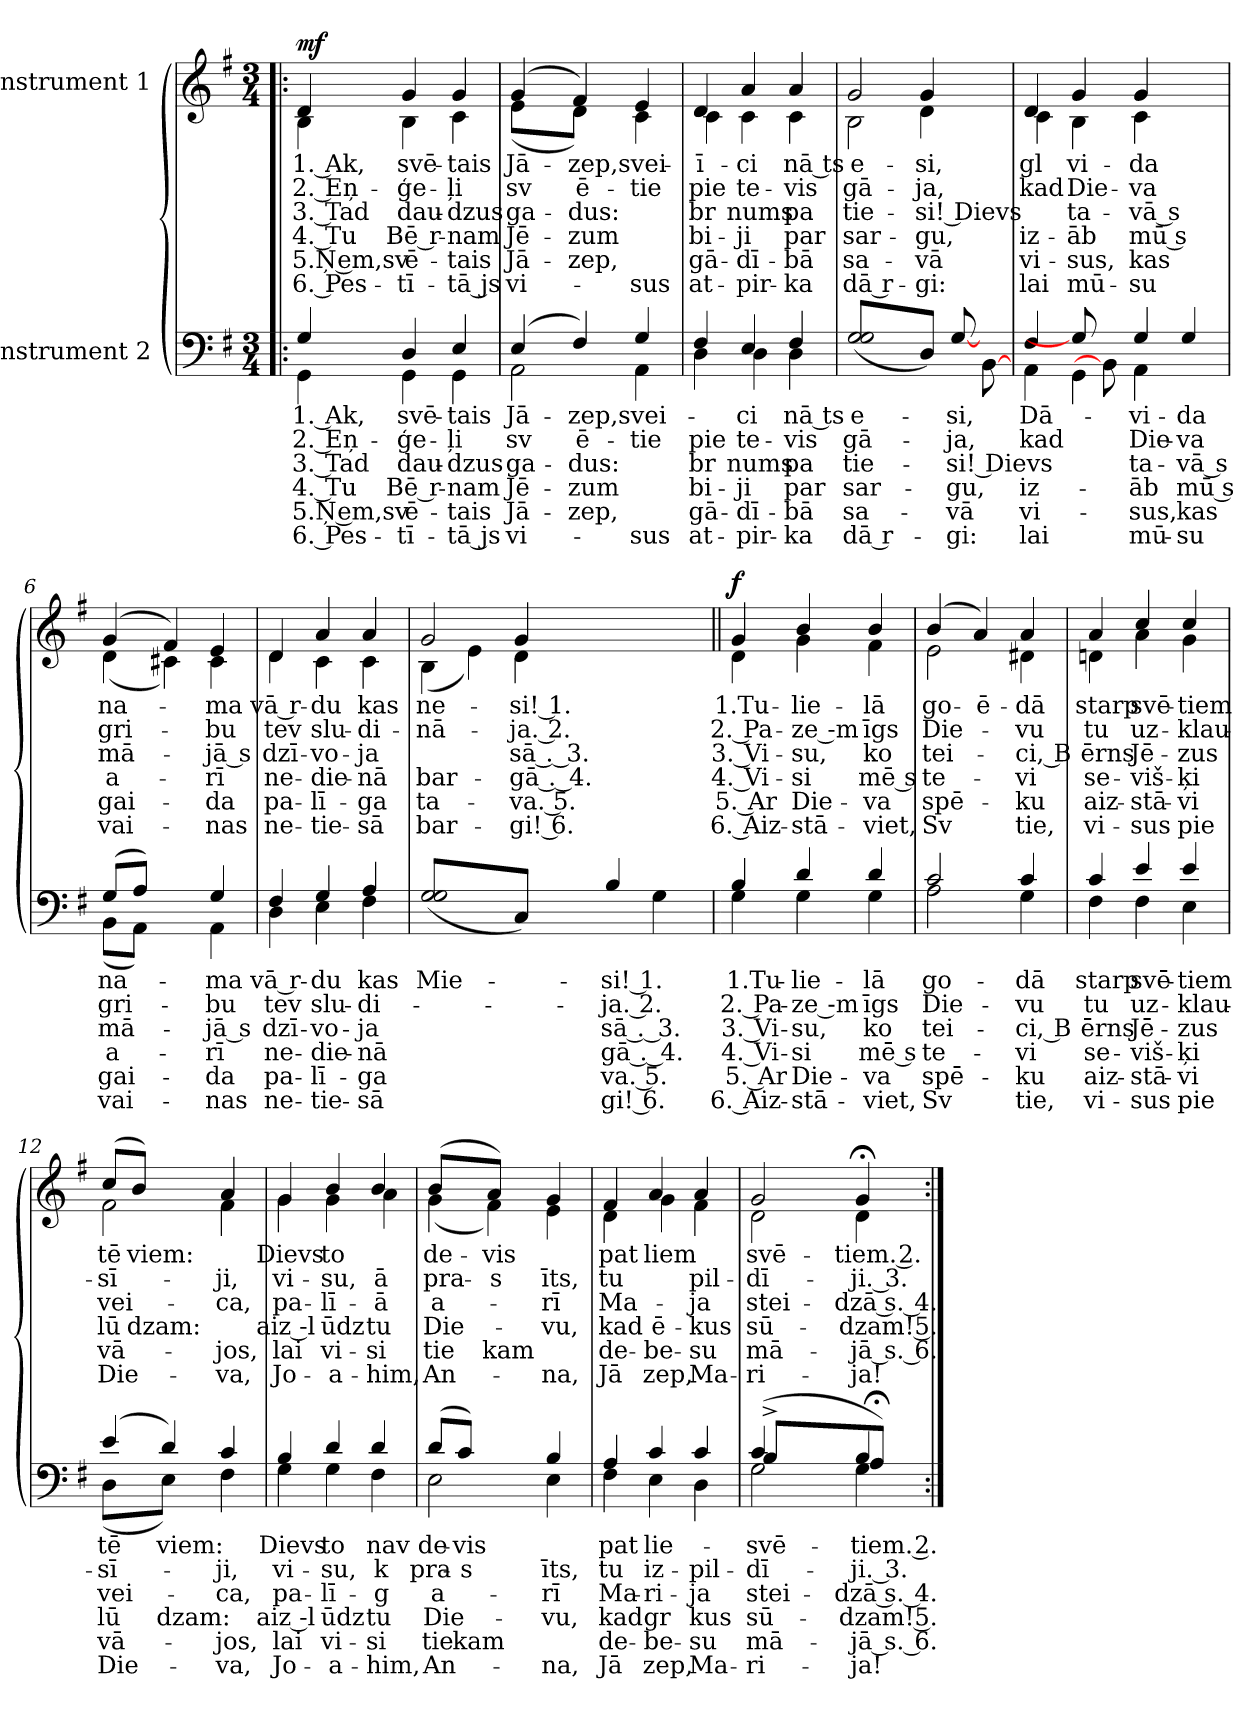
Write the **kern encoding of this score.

**kern	**text	**text	**text	**text	**text	**text	**kern	**text	**text	**text	**text	**text	**text	**dynam
*part2	*part2	*part2	*part2	*part2	*part2	*part2	*part1	*part1	*part1	*part1	*part1	*part1	*part1	*part1
*staff2	*staff2	*staff2	*staff2	*staff2	*staff2	*staff2	*staff1	*staff1	*staff1	*staff1	*staff1	*staff1	*staff1	*staff1
*I"Instrument 2	*	*	*	*	*	*	*I"Instrument 1	*	*	*	*	*	*	*
!!LO:PB:g=z
*stria5	*	*	*	*	*	*	*stria5	*	*	*	*	*	*	*
*clefF4	*	*	*	*	*	*	*clefG2	*	*	*	*	*	*	*
*k[f#]	*	*	*	*	*	*	*k[f#]	*	*	*	*	*	*	*
*G:	*	*	*	*	*	*	*G:	*	*	*	*	*	*	*
*M3/4	*	*	*	*	*	*	*M3/4	*	*	*	*	*	*	*
=1!|:	=1!|:	=1!|:	=1!|:	=1!|:	=1!|:	=1!|:	=1!|:	=1!|:	=1!|:	=1!|:	=1!|:	=1!|:	=1!|:	=1!|:
!	!	!	!	!	!	!	!LO:TX:a:B:t=Allegro moderato	!	!	!	!	!	!	!
!	!LO:LY:a:rj	!LO:LY:a:rj	!LO:LY:a:rj	!LO:LY:a:rj	!LO:LY:a:rj	!LO:LY:a:rj	!	!LO:LY:b:rj	!LO:LY:b:rj	!LO:LY:b:rj	!LO:LY:b:rj	!LO:LY:b:rj	!LO:LY:b:rj	!LO:DY:a
*^	*	*	*	*	*	*	*^	*	*	*	*	*	*	*
4G/	4GG\	1. Ak,	2. Eņ-	-3. Tad	4. Tu	5.Ņ em,sv	6. Pes-	4d/	4B\	1. Ak,	2. Eņ-	-3. Tad	4. Tu	5.Ņ em,sv	6. Pes-	mf
!	!	!LO:LY:a:rj	!LO:LY:a:rj	!LO:LY:a:cj	!LO:LY:a:rj	!LO:LY:a	!LO:LY:a:rj	!	!	!LO:LY:b:rj	!LO:LY:b:rj	!LO:LY:b:cj	!LO:LY:b:rj	!LO:LY:b	!LO:LY:b:rj	!
4D/	4GG\	-svē-	-ģe-	-dau-	-Bē r-	-ē-	-tī-	4g/	4B\	-svē-	-ģe-	-dau-	-Bē r-	-ē-	-tī-	.
!	!	!LO:LY:a:cj	!LO:LY:a:rj	!LO:LY:a:rj	!LO:LY:a:rj	!LO:LY:a:cj	!LO:LY:a:rj	!	!	!LO:LY:b:cj	!LO:LY:b:rj	!LO:LY:b:rj	!LO:LY:b:rj	!LO:LY:b:cj	!LO:LY:b:rj	!
4E/	4GG\	-tais	ļi	dzus	nam	tais	tā js	4g/	4c\	-tais	ļi	dzus	nam	tais	tā js	.
=2	=2	=2	=2	=2	=2	=2	=2	=2	=2	=2	=2	=2	=2	=2	=2	=2
!	!	!LO:LY:a:cj	!LO:LY:a:cj	!LO:LY:a:cj	!LO:LY:a:rj	!LO:LY:a:cj	!LO:LY:a:cj	!	!	!LO:LY:b:cj	!LO:LY:b:cj	!LO:LY:b:cj	!LO:LY:b:rj	!LO:LY:b:cj	!LO:LY:b:cj	!
(>4E/	2AA\	Jā-	-sv	ga-	-Jē-	-Jā-	-vi-	(>4g/	(<8e\L	Jā-	-sv	ga-	-Jē-	-Jā-	-vi-	.
.	.	.	.	.	.	.	.	.	8ryy	.	.	.	.	.	.	.
!	!	!LO:LY:a	!LO:LY:a:rj	!LO:LY:a	!LO:LY:a	!LO:LY:a	!	!	!	!LO:LY:b	!LO:LY:b:rj	!LO:LY:b	!LO:LY:b	!LO:LY:b	!	!
4F#/)	.	-zep,svei-	-ē-	-dus:	zum	zep,	.	4f#/)	8d\J)	-zep,svei-	-ē-	-dus:	zum	zep,	.	.
.	.	.	.	.	.	.	.	.	8ryy	.	.	.	.	.	.	.
!	!	!	!LO:LY:a:cj	!	!	!	!LO:LY:a:cj	!	!	!	!LO:LY:b:cj	!	!	!	!LO:LY:b:cj	!
4G/	4AA\	.	tie	.	.	.	sus	4e/	4c\	.	tie	.	.	.	sus	.
=3	=3	=3	=3	=3	=3	=3	=3	=3	=3	=3	=3	=3	=3	=3	=3	=3
!	!	!	!LO:LY:a:cj	!LO:LY:a:cj	!LO:LY:a:cj	!LO:LY:a:rj	!LO:LY:a:cj	!	!	!	!LO:LY:b:cj	!LO:LY:b:cj	!LO:LY:b:cj	!LO:LY:b:rj	!LO:LY:b:cj	!
!	!	!	!	!	!	!	!	!	!	!LO:LY:b:rj	!	!	!	!	!	!
4F#/	4D\	.	pie	br	bi-	-gā-	-at-	4d/	4c\	-ī-	pie	br	bi-	-gā-	-at-	.
!	!	!LO:LY:a:cj	!LO:LY:a:cj	!LO:LY:a:rj	!LO:LY:a:rj	!LO:LY:a:rj	!LO:LY:a:cj	!	!	!LO:LY:b:cj	!LO:LY:b:cj	!LO:LY:b:rj	!LO:LY:b:rj	!LO:LY:b:rj	!LO:LY:b:cj	!
4E/	4D\	-ci	te-	-nums	ji	dī-	-pir-	4a/	4c\	-ci	te-	-nums	ji	dī-	-pir-	.
!	!	!LO:LY:a:rj	!LO:LY:a:cj	!LO:LY:a:cj	!LO:LY:a:cj	!LO:LY:a:rj	!LO:LY:a:cj	!	!	!LO:LY:b:rj	!LO:LY:b:cj	!LO:LY:b:cj	!LO:LY:b:cj	!LO:LY:b:rj	!LO:LY:b:cj	!
4F#/	4D\	-nā ts	vis	pa	par	bā	ka	4a/	4c\	-nā ts	vis	pa	par	bā	ka	.
=4	=4	=4	=4	=4	=4	=4	=4	=4	=4	=4	=4	=4	=4	=4	=4	=4
!	!	!LO:LY:a:rj	!LO:LY:a:rj	!LO:LY:a:rj	!LO:LY:a:cj	!LO:LY:a:cj	!LO:LY:a:rj	!	!	!LO:LY:b:rj	!LO:LY:b:rj	!LO:LY:b:rj	!LO:LY:b:cj	!LO:LY:b:cj	!LO:LY:b:rj	!
*v	*v	*	*	*	*	*	*	*	*	*	*	*	*	*	*	*
(<2G/ 2G\	e-	-gā-	-tie-	-sar-	-sa-	-dā r-	2g/	2B\	e-	-gā-	-tie-	-sar-	-sa-	-dā r-	.
!	!	!	!	!	!	!	!	!	!LO:LY:b:cj	!LO:LY:b:cj	!LO:LY:b:rj	!LO:LY:b:cj	!LO:LY:b:rj	!LO:LY:b:cj	!
8D\J)	.	.	.	.	.	.	4g/	4d\	-si,	ja,	si! Dievs	gu,	vā	gi:	.
!	!LO:LY:a:cj	!LO:LY:a:cj	!LO:LY:a:rj	!LO:LY:a:cj	!LO:LY:a:rj	!LO:LY:a:cj	!	!	!	!	!	!	!	!	!
[8G/	-si,	ja,	si! Dievs	gu,	vā	gi:	.	.	.	.	.	.	.	.	.
[8BB\	.	.	.	.	.	.	8ryy	8ryy	.	.	.	.	.	.	.
=5	=5	=5	=5	=5	=5	=5	=5	=5	=5	=5	=5	=5	=5	=5	=5
!	!LO:LY:a:rj	!LO:LY:a:cj	!	!LO:LY:a:cj	!LO:LY:a:cj	!LO:LY:a:cj	!	!	!LO:LY:b:rj	!LO:LY:b:cj	!	!LO:LY:b:cj	!LO:LY:b:cj	!LO:LY:b:cj	!
*^	*	*	*	*	*	*	*	*	*	*	*	*	*	*	*
!	!	!	!	!	!	!	!	!	!	!LO:LY:b	!	!	!	!	!	!
4F#/	4AA\	Dā-	-kad	.	iz-	-vi-	-lai	4d/	4c\	gl	-kad	.	iz-	-vi-	-lai	.
!	!	!	!	!	!	!	!	!	!	!LO:LY:b:cj	!LO:LY:b:cj	!LO:LY:b:cj	!LO:LY:b:cj	!LO:LY:b:cj	!LO:LY:b:rj	!
8G/]	4GG\	.	.	.	.	.	.	4g/	4B\	vi-	-Die-	-ta-	-āb	sus,	mū-	.
8BB\]	.	.	.	.	.	.	.	.	.	.	.	.	.	.	.	.
!	!	!LO:LY:a:cj	!LO:LY:a:cj	!LO:LY:a:cj	!LO:LY:a:cj	!LO:LY:a:cj	!LO:LY:a:rj	!	!	!LO:LY:b:cj	!LO:LY:b:cj	!LO:LY:b:rj	!LO:LY:b:rj	!LO:LY:b:cj	!LO:LY:b:cj	!
4G/	4AA\	vi-	-Die-	-ta-	-āb	sus,	mū-	4g/	4c\	-da	va	vā s	mū s	kas	su	.
!	!	!LO:LY:a:cj	!LO:LY:a:cj	!LO:LY:a:rj	!LO:LY:a:rj	!LO:LY:a:cj	!LO:LY:a:cj	!	!	!	!	!	!	!	!	!
4G/	4ryy	-da	va	vā s	mū s	kas	su	4ryy	4ryy	.	.	.	.	.	.	.
=6	=6	=6	=6	=6	=6	=6	=6	=6	=6	=6	=6	=6	=6	=6	=6	=6
!	!	!LO:LY:a:cj	!LO:LY:a:cj	!LO:LY:a:rj	!LO:LY:a:rj	!LO:LY:a:cj	!LO:LY:a:cj	!	!	!LO:LY:b:cj	!LO:LY:b:cj	!LO:LY:b:rj	!LO:LY:b:rj	!LO:LY:b:cj	!LO:LY:b:cj	!
(>8G/L	(<8BB\L	na-	-gri-	-mā-	-a-	-gai-	-vai-	(>4g/	(<4d\	na-	-gri-	-mā-	-a-	-gai-	-vai-	.
8A/J)	8AA\J)	.	.	.	.	.	.	.	.	.	.	.	.	.	.	.
4ryy	4ryy	.	.	.	.	.	.	4f#/)	4c#X\)	.	.	.	.	.	.	.
!	!	!LO:LY:a:cj	!LO:LY:a:cj	!LO:LY:a:rj	!LO:LY:a:rj	!LO:LY:a:cj	!LO:LY:a:cj	!	!	!LO:LY:b:cj	!LO:LY:b:cj	!LO:LY:b:rj	!LO:LY:b:rj	!LO:LY:b:cj	!LO:LY:b:cj	!
4G/	4AA\	-ma	bu	jā s	rī	da	nas	4e/	4c#\	-ma	bu	jā s	rī	da	nas	.
=7	=7	=7	=7	=7	=7	=7	=7	=7	=7	=7	=7	=7	=7	=7	=7	=7
!	!	!LO:LY:a:rj	!LO:LY:a:cj	!LO:LY:a:rj	!LO:LY:a:cj	!LO:LY:a:cj	!LO:LY:a:cj	!	!	!LO:LY:b:rj	!LO:LY:b:cj	!LO:LY:b:rj	!LO:LY:b:cj	!LO:LY:b:cj	!LO:LY:b:cj	!
4F#/	4D\	vā r-	-tev	dzī-	-ne-	-pa-	-ne-	4d/	4d\	vā r-	-tev	dzī-	-ne-	-pa-	-ne-	.
!	!	!LO:LY:a:cj	!LO:LY:a:cj	!LO:LY:a:cj	!LO:LY:a:cj	!LO:LY:a:rj	!LO:LY:a:cj	!	!	!LO:LY:b:cj	!LO:LY:b:cj	!LO:LY:b:cj	!LO:LY:b:cj	!LO:LY:b:rj	!LO:LY:b:cj	!
4G/	4E\	-du	slu-	-vo-	-die-	-lī-	-tie-	4a/	4c\	-du	slu-	-vo-	-die-	-lī-	-tie-	.
!	!	!LO:LY:a:cj	!LO:LY:a:cj	!LO:LY:a:cj	!LO:LY:a:rj	!LO:LY:a:cj	!LO:LY:a:rj	!	!	!LO:LY:b:cj	!LO:LY:b:cj	!LO:LY:b:cj	!LO:LY:b:rj	!LO:LY:b:cj	!LO:LY:b:rj	!
4A/	4F#\	-kas	di-	-ja	nā	ga	sā	4a/	4c\	-kas	di-	-ja	nā	ga	sā	.
=8	=8	=8	=8	=8	=8	=8	=8	=8	=8	=8	=8	=8	=8	=8	=8	=8
!	!	!LO:LY:a:cj	!	!	!	!	!	!	!	!LO:LY:b:cj	!	!	!	!	!	!
!	!	!	!	!	!	!	!	!	!	!LO:LY:b	!LO:LY:b	!	!LO:LY:b	!LO:LY:b	!LO:LY:b	!
*v	*v	*	*	*	*	*	*	*	*	*	*	*	*	*	*	*
(<2G/ 2G\	Mie-	.	.	.	.	.	2g/	(<4B\	-ne-	-nā-	.	-bar-	-ta-	-bar-	.
.	.	.	.	.	.	.	.	4e\)	.	.	.	.	.	.	.
!	!	!	!	!	!	!	!	!	!LO:LY:b:cj	!LO:LY:b:cj	!LO:LY:b:rj	!LO:LY:b:rj	!LO:LY:b:cj	!LO:LY:b:cj	!
8C\J)	.	.	.	.	.	.	4g/	4d\	-si! 1.	ja. 2.	sā . 3.	gā . 4.	va. 5.	gi! 6.	.
4ryy	.	.	.	.	.	.	.	.	.	.	.	.	.	.	.
.	.	.	.	.	.	.	2ryy	2ryy	.	.	.	.	.	.	.
!	!LO:LY:a:cj	!LO:LY:a:cj	!LO:LY:a:rj	!LO:LY:a:rj	!LO:LY:a:cj	!LO:LY:a:cj	!	!	!	!	!	!	!	!	!
4B/	-si! 1.	ja. 2.	sā . 3.	gā . 4.	va. 5.	gi! 6.	.	.	.	.	.	.	.	.	.
4G\	.	.	.	.	.	.	.	.	.	.	.	.	.	.	.
.	.	.	.	.	.	.	8ryy	8ryy	.	.	.	.	.	.	.
!!LO:LB:g=z	!!
=9	=9||	=9||	=9||	=9||	=9||	=9||	=9||	=9||	=9||	=9||	=9||	=9||	=9||	=9||	=9||
!	!LO:LY:a:rj	!LO:LY:a:rj	!LO:LY:a:rj	!LO:LY:a:rj	!LO:LY:a:rj	!LO:LY:a:rj	!	!	!LO:LY:b:rj	!LO:LY:b:rj	!LO:LY:b:rj	!LO:LY:b:rj	!LO:LY:b:rj	!LO:LY:b:rj	!LO:DY:a
*^	*	*	*	*	*	*	*	*	*	*	*	*	*	*	*
4B/	4G\	1.Tu-	-2. Pa-	-3. Vi-	-4. Vi-	-5. Ar	6. Aiz-	4g/	4d\	1.Tu-	-2. Pa-	-3. Vi-	-4. Vi-	-5. Ar	6. Aiz-	f
!	!	!LO:LY:a:rj	!LO:LY:a:rj	!LO:LY:a:cj	!LO:LY:a:cj	!LO:LY:a:cj	!LO:LY:a:rj	!	!	!LO:LY:b:rj	!LO:LY:b:rj	!LO:LY:b:cj	!LO:LY:b:cj	!LO:LY:b:cj	!LO:LY:b:rj	!
4d/	4G\	-lie-	-ze -m	su,	si	Die-	-stā-	4b/	4g\	-lie-	-ze -m	su,	si	Die-	-stā-	.
!	!	!LO:LY:a:rj	!LO:LY:a:rj	!LO:LY:a:cj	!LO:LY:a:rj	!LO:LY:a:cj	!LO:LY:a:cj	!	!	!LO:LY:b:rj	!LO:LY:b:rj	!LO:LY:b:cj	!LO:LY:b:rj	!LO:LY:b:cj	!LO:LY:b:cj	!
4d/	4G\	-lā	īgs	ko	mē s	va	viet,	4b/	4f#\	-lā	īgs	ko	mē s	va	viet,	.
=10	=10	=10	=10	=10	=10	=10	=10	=10	=10	=10	=10	=10	=10	=10	=10	=10
!	!	!LO:LY:a:cj	!LO:LY:a:cj	!LO:LY:a:cj	!LO:LY:a:cj	!LO:LY:a:rj	!LO:LY:a:cj	!	!	!LO:LY:b:cj	!LO:LY:b:cj	!LO:LY:b:cj	!LO:LY:b:cj	!LO:LY:b:rj	!LO:LY:b:cj	!
2c/	2A\	go-	-Die-	-tei-	-te-	-spē-	-Sv	(>4b/	2e\	go-	-Die-	-tei-	-te-	-spē-	-Sv	.
!	!	!	!	!	!	!	!	!	!	!LO:LY:b:rj	!	!	!	!	!	!
.	.	.	.	.	.	.	.	4a/)	.	ē-	.	.	.	.	.	.
!	!	!LO:LY:a:rj	!LO:LY:a:cj	!LO:LY:a:cj	!LO:LY:a:cj	!LO:LY:a:cj	!LO:LY:a:cj	!	!	!LO:LY:b:rj	!LO:LY:b:cj	!LO:LY:b:cj	!LO:LY:b:cj	!LO:LY:b:cj	!LO:LY:b:cj	!
4c/	4G\	dā	vu	ci, B	vi	ku	tie,	4a/	4d#X\	-dā	vu	ci, B	vi	ku	tie,	.
=11	=11	=11	=11	=11	=11	=11	=11	=11	=11	=11	=11	=11	=11	=11	=11	=11
!	!	!LO:LY:a:cj	!LO:LY:a:cj	!LO:LY:a:rj	!LO:LY:a:cj	!LO:LY:a:cj	!LO:LY:a:cj	!	!	!LO:LY:b:cj	!LO:LY:b:cj	!LO:LY:b:rj	!LO:LY:b:cj	!LO:LY:b:cj	!LO:LY:b:cj	!
4c/	4F#\	starp	tu	ērns	se-	-aiz-	-vi-	4a/	4dn\	starp	tu	ērns	se-	-aiz-	-vi-	.
!	!	!LO:LY:a:rj	!LO:LY:a:cj	!LO:LY:a:rj	!LO:LY:a:cj	!LO:LY:a:rj	!LO:LY:a:cj	!	!	!LO:LY:b:rj	!LO:LY:b:cj	!LO:LY:b:rj	!LO:LY:b:cj	!LO:LY:b:rj	!LO:LY:b:cj	!
4e/	4F#\	-svē-	-uz-	-Jē-	-viš-	-stā-	-sus	4cc/	4a\	-svē-	-uz-	-Jē-	-viš-	-stā-	-sus	.
!	!	!LO:LY:a:rj	!LO:LY:a:rj	!LO:LY:a:cj	!LO:LY:a:rj	!LO:LY:a:cj	!LO:LY:a:cj	!	!	!LO:LY:b:rj	!LO:LY:b:rj	!LO:LY:b:cj	!LO:LY:b:rj	!LO:LY:b:cj	!LO:LY:b:cj	!
4e/	4E\	tiem	klau-	-zus	ķi	vi	pie	4cc/	4g\	tiem	klau-	-zus	ķi	vi	pie	.
=12	=12	=12	=12	=12	=12	=12	=12	=12	=12	=12	=12	=12	=12	=12	=12	=12
!	!	!LO:LY:a:rj	!LO:LY:a:rj	!LO:LY:a:cj	!LO:LY:a:rj	!LO:LY:a:rj	!LO:LY:a:cj	!	!	!LO:LY:b:rj	!LO:LY:b:rj	!LO:LY:b:cj	!LO:LY:b:rj	!LO:LY:b:rj	!LO:LY:b:cj	!
(>4e/	(<8D\L	tē	sī-	-vei-	-lū	vā-	-Die-	(>8cc/L	2f#\	tē	sī-	-vei-	-lū	vā-	-Die-	.
!	!	!	!	!	!	!	!	!	!	!LO:LY:b	!	!	!LO:LY:b	!	!	!
.	8ryy	.	.	.	.	.	.	8b/J)	.	-viem:	.	.	dzam:	.	.	.
!	!	!LO:LY:a	!	!	!LO:LY:a	!	!	!	!	!	!	!	!	!	!	!
4d/)	8E\J)	-viem:	.	.	dzam:	.	.	4ryy	.	.	.	.	.	.	.	.
.	8ryy	.	.	.	.	.	.	.	.	.	.	.	.	.	.	.
!	!	!	!LO:LY:a:rj	!LO:LY:a:cj	!	!LO:LY:a:cj	!LO:LY:a:cj	!	!	!	!LO:LY:b:rj	!LO:LY:b:cj	!	!LO:LY:b:cj	!LO:LY:b:cj	!
4c/	4F#\	.	ji,	ca,	.	jos,	va,	4a/	4f#\	.	ji,	ca,	.	jos,	va,	.
=13	=13	=13	=13	=13	=13	=13	=13	=13	=13	=13	=13	=13	=13	=13	=13	=13
!	!	!LO:LY:a:cj	!LO:LY:a:cj	!LO:LY:a:cj	!LO:LY:a:cj	!LO:LY:a:cj	!LO:LY:a:cj	!	!	!LO:LY:b:cj	!LO:LY:b:cj	!LO:LY:b:cj	!LO:LY:b:cj	!LO:LY:b:cj	!LO:LY:b:cj	!
4B/	4G\	Dievs	vi-	-pa-	-aiz -l	lai	Jo-	4g/	4g\	Dievs	vi-	-pa-	-aiz -l	lai	Jo-	.
!	!	!LO:LY:a:cj	!LO:LY:a:cj	!LO:LY:a:rj	!LO:LY:a:rj	!LO:LY:a:cj	!LO:LY:a:rj	!	!	!LO:LY:b:cj	!LO:LY:b:cj	!LO:LY:b:rj	!LO:LY:b:rj	!LO:LY:b:cj	!LO:LY:b:rj	!
4d/	4G\	-to	su,	lī-	-ūdz	vi-	-a-	4b/	4g\	-to	su,	lī-	-ūdz	vi-	-a-	.
!	!	!LO:LY:a:cj	!LO:LY:a:rj	!LO:LY:a:rj	!LO:LY:a:cj	!LO:LY:a:cj	!LO:LY:a:cj	!	!	!LO:LY:b:cj	!LO:LY:b:rj	!LO:LY:b:rj	!LO:LY:b:cj	!LO:LY:b:cj	!LO:LY:b:cj	!
!	!	!	!	!	!	!	!	!	!	!	!LO:LY:b:rj	!LO:LY:b:rj	!	!	!	!
4d/	4F#\	-nav	k	g	tu	si	him,	4b/	4a\	.	ā	ā	tu	si	him,	.
=14	=14	=14	=14	=14	=14	=14	=14	=14	=14	=14	=14	=14	=14	=14	=14	=14
!	!	!LO:LY:a:cj	!LO:LY:a:cj	!LO:LY:a	!LO:LY:a:cj	!LO:LY:a:cj	!LO:LY:a:cj	!	!	!LO:LY:b:cj	!LO:LY:b:cj	!LO:LY:b	!LO:LY:b:cj	!LO:LY:b:cj	!LO:LY:b:cj	!
(>8d/L	2E\	de-	-pra-	-a-	-Die-	-tie	An-	(>8b/L	(<4g\	de-	-pra-	-a-	-Die-	-tie	An-	.
!	!	!LO:LY:a	!LO:LY:a	!	!	!LO:LY:a	!	!	!	!	!	!	!	!	!	!
8c/J)	.	-vis	s	.	.	kam	.	8ryy	.	.	.	.	.	.	.	.
!	!	!	!	!	!	!	!	!	!	!LO:LY:b	!LO:LY:b	!	!	!LO:LY:b	!	!
4ryy	.	.	.	.	.	.	.	8a/J)	4f#\)	-vis	s	.	.	kam	.	.
.	.	.	.	.	.	.	.	8ryy	.	.	.	.	.	.	.	.
!	!	!	!LO:LY:a:rj	!LO:LY:a:rj	!LO:LY:a:cj	!	!LO:LY:a:cj	!	!	!	!LO:LY:b:rj	!LO:LY:b:rj	!LO:LY:b:cj	!	!LO:LY:b:cj	!
4B/	4E\	.	īts,	rī	vu,	.	na,	4g/	4e\	.	īts,	rī	vu,	.	na,	.
=15	=15	=15	=15	=15	=15	=15	=15	=15	=15	=15	=15	=15	=15	=15	=15	=15
!	!	!LO:LY:a:cj	!LO:LY:a:cj	!LO:LY:a:cj	!LO:LY:a:cj	!LO:LY:a:cj	!LO:LY:a:rj	!	!	!LO:LY:b:cj	!LO:LY:b:cj	!LO:LY:b:cj	!LO:LY:b:cj	!LO:LY:b:cj	!LO:LY:b:rj	!
4A/	4F#\	pat	tu	Ma-	-kad	de-	-Jā	4f#/	4d\	pat	tu	Ma-	-kad	de-	-Jā	.
!	!	!LO:LY:a:cj	!LO:LY:a:cj	!LO:LY:a:cj	!LO:LY:a:rj	!LO:LY:a:cj	!LO:LY:a:cj	!	!	!LO:LY:b:cj	!LO:LY:b:cj	!LO:LY:b:cj	!LO:LY:b:rj	!LO:LY:b:cj	!LO:LY:b:cj	!
!	!	!	!	!	!	!	!	!	!	!LO:LY:b	!	!	!LO:LY:b:rj	!	!	!
4c/	4E\	lie-	-iz-	-ri-	-gr	be-	-zep,	4a/	4g\	liem	.	.	ē-	be-	-zep,	.
!	!	!	!LO:LY:a:cj	!LO:LY:a:cj	!LO:LY:a:cj	!LO:LY:a:cj	!LO:LY:a:cj	!	!	!	!LO:LY:b:cj	!LO:LY:b:cj	!LO:LY:b:cj	!LO:LY:b:cj	!LO:LY:b:cj	!
4c/	4D\	.	pil-	-ja	kus	su	Ma-	4a/	4f#\	.	-pil-	-ja	kus	su	Ma-	.
=16	=16	=16	=16	=16	=16	=16	=16	=16	=16	=16	=16	=16	=16	=16	=16	=16
!	!	!LO:LY:a:rj	!LO:LY:a:rj	!LO:LY:a:cj	!LO:LY:a:rj	!LO:LY:a:rj	!LO:LY:a:cj	!	!	!LO:LY:b:rj	!LO:LY:b:rj	!LO:LY:b:cj	!LO:LY:b:rj	!LO:LY:b:rj	!LO:LY:b:cj	!
*	*^	*	*	*	*	*	*	*	*	*	*	*	*	*	*	*
(>4c/	2G\	8B^>/L	-svē-	-dī-	-stei-	-sū-	-mā-	-ri-	2g/	2d\	-svē-	-dī-	-stei-	-sū-	-mā-	-ri-	.
.	.	4.ryy	.	.	.	.	.	.	.	.	.	.	.	.	.	.	.
4ryy	.	.	.	.	.	.	.	.	.	.	.	.	.	.	.	.	.
!	!	!	!LO:LY:a:cj	!LO:LY:a:cj	!LO:LY:a:rj	!LO:LY:a:cj	!LO:LY:a:rj	!LO:LY:a:cj	!	!	!LO:LY:b:cj	!LO:LY:b:cj	!LO:LY:b:rj	!LO:LY:b:cj	!LO:LY:b:rj	!LO:LY:b:cj	!
4B/	4G\	8A;/J)	-tiem. 2.	ji. 3.	dzā s. 4.	dzam! 5.	jā s. 6.	ja!	4g;</	4d\	-tiem. 2.	ji. 3.	dzā s. 4.	dzam! 5.	jā s. 6.	ja!	.
.	.	8ryy	.	.	.	.	.	.	.	.	.	.	.	.	.	.	.
*v	*v	*v	*	*	*	*	*	*	*	*	*	*	*	*	*	*	*
*	*	*	*	*	*	*	*v	*v	*	*	*	*	*	*	*
=:|!	=:|!	=:|!	=:|!	=:|!	=:|!	=:|!	=:|!	=:|!	=:|!	=:|!	=:|!	=:|!	=:|!	=:|!
*-	*-	*-	*-	*-	*-	*-	*-	*-	*-	*-	*-	*-	*-	*-
